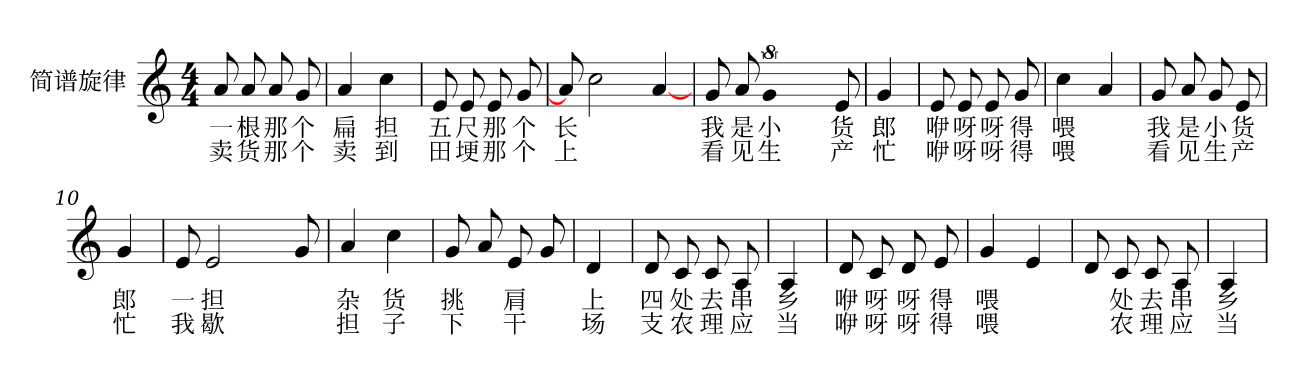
**kern	**text	**text
*part1	*part1	*part1
*staff1	*staff1	*staff1
*I"简谱旋律	*	*
*k[]	*	*
*M4/4	*	*
=1	=1	=1
8a	一	卖
8a	根	货
8a	那	那
8g	个	个
=2	=2	=2
4a	扁	卖
4cc	担	到
=3	=3	=3
8e	五	田
8e	尺	埂
8e	那	那
8g	个	个
=4	=4	=4
8a]	长	上
2cc	.	.
[4a	.	.
=5	=5	=5
8g	我	看
8a	是	见
!LO:N:vis=2	!	!
8%5g	小	生
8e	货	产
=6	=6	=6
4g	郎	忙
=7	=7	=7
8e	咿	咿
8e	呀	呀
8e	呀	呀
8g	得	得
=8	=8	=8
4cc	喂	喂
4a	.	.
=9	=9	=9
8g	我	看
8a	是	见
8g	小	生
8e	货	产
=10	=10	=10
4g	郎	忙
=11	=11	=11
8e	一	我
!LO:N:vis=2	!	!
2.e	担	歇
8g	.	.
=12	=12	=12
4a	杂	担
4cc	货	子
=13	=13	=13
8g	挑	下
8a	.	.
8e	肩	干
8g	.	.
=14	=14	=14
4d	上	场
=15	=15	=15
8d	四	支
8c	处	农
8c	去	理
8A	串	应
=16	=16	=16
4A	乡	当
=17	=17	=17
8d	咿	咿
8c	呀	呀
8d	呀	呀
8e	得	得
=18	=18	=18
4g	喂	喂
4e	.	.
=19	=19	=19
8d	.	.
8c	处	农
8c	去	理
8A	串	应
=20	=20	=20
4A	乡	当
=	=	=
*-	*-	*-
